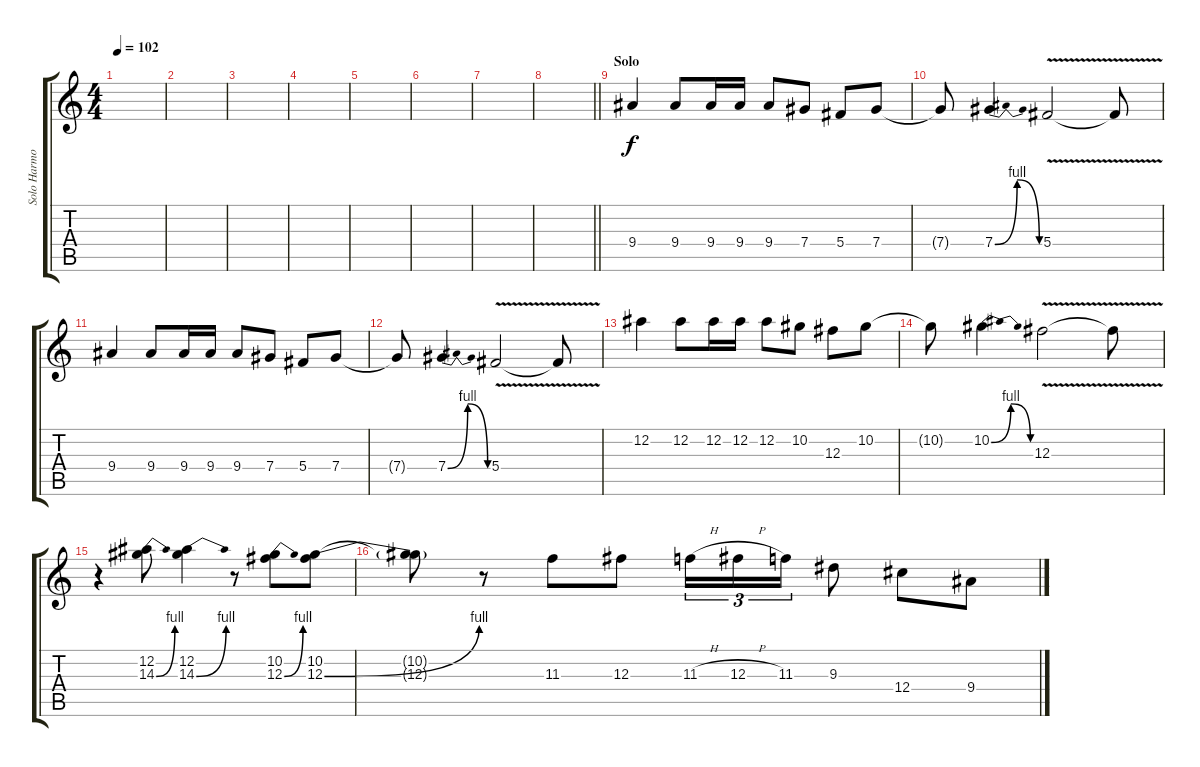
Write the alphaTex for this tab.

\track ("Solo Harmony" "Solo Harmo") {instrument distortionguitar}
\staff {score tabs}
\tuning (Eb4 Bb3 Gb3 Db3 Ab2 Eb2) {hide}
\ts (4 4)
\tempo 102
\clef g2
\ks c
|
|
|
|
|
|
|
\barLineRight lightlight
|
\section ("" "Solo")
9.4.4 9.4.8 9.4.16 9.4.16 9.4.8 7.4.8 5.4.8 7.4.8 |
7.4{t}.8 7.4{be (bendrelease 0 0 30 4 30 4 60 0)}.4 5.4{v}.2 5.4{t}.8 |
9.4.4 9.4.8 9.4.16 9.4.16 9.4.8 7.4.8 5.4.8 7.4.8 |
7.4{t}.8 7.4{be (bendrelease 0 0 30 4 30 4 60 0)}.4 5.4{v}.2 5.4{t}.8 |
12.2.4 12.2.8 12.2.16 12.2.16 12.2.8 10.2.8 12.3.8 10.2.8 |
10.2{t}.8 10.2{be (bendrelease 0 0 30 4 30 4 60 0)}.4 12.3{v}.2 12.3{t}.8 |
r.4 (12.2 14.3{be (bend 0 0 60 4)}).8 (12.2 14.3{be (bend 0 0 60 4)}).4 r.8 (10.2 12.3{be (bend 0 0 60 4)}).8 (10.2 12.3{be (bend 0 0 60 4)}).8 |
(10.2{t} 12.3{t}).8 r.8 11.3.8 12.3.8 11.3{h}.16{tu (3 2)} 12.3{h}.16{tu (3 2)} 11.3.16{tu (3 2)} 9.3.8 12.4.8 9.4.8
